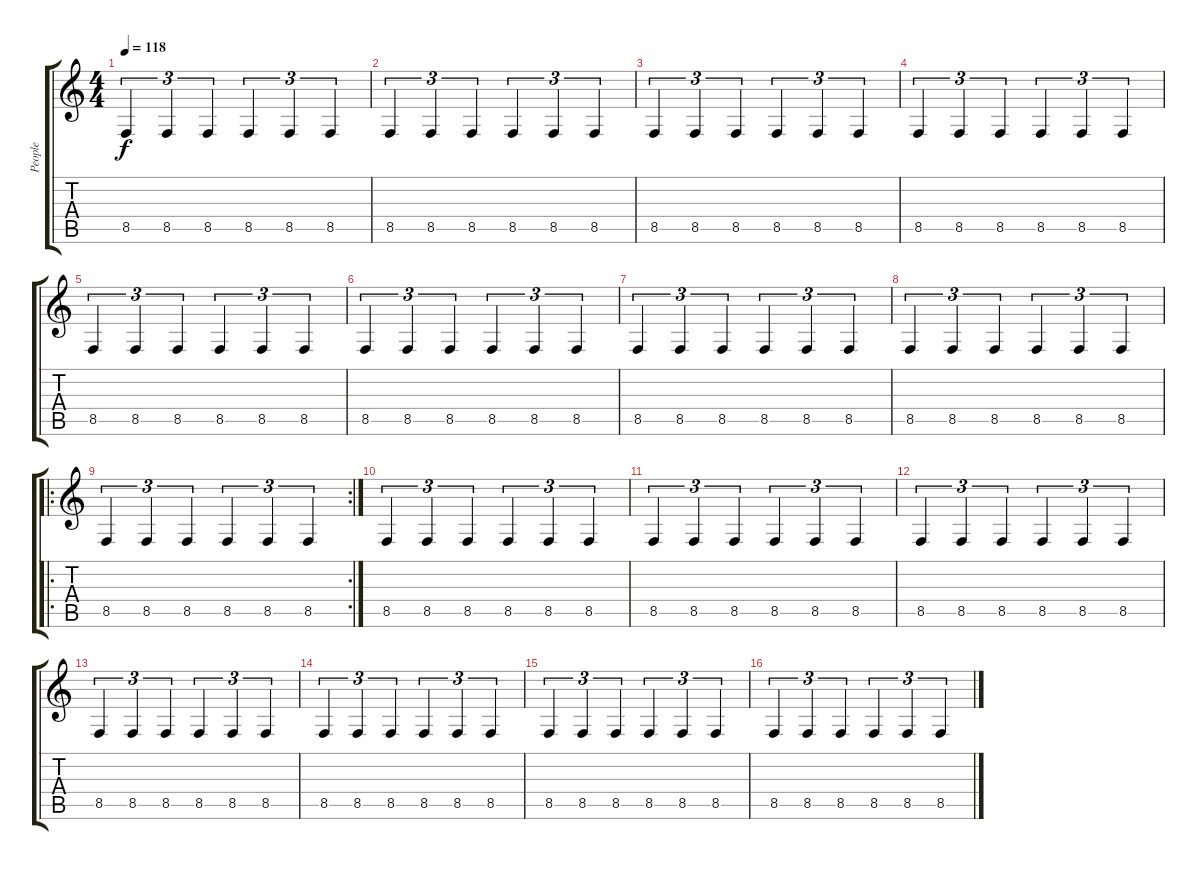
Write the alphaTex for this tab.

\track ("People" "People") {instrument applause}
\staff {score tabs}
\tuning (E4 B3 G3 D3 A2 E2) {hide}
\ts (4 4)
\tempo 118
\clef g2
\ks c
8.5.4{tu (3 2) dy f instrument applause} 8.5.4{tu (3 2)} 8.5.4{tu (3 2)} 8.5.4{tu (3 2)} 8.5.4{tu (3 2)} 8.5.4{tu (3 2)} |
8.5.4{tu (3 2)} 8.5.4{tu (3 2)} 8.5.4{tu (3 2)} 8.5.4{tu (3 2)} 8.5.4{tu (3 2)} 8.5.4{tu (3 2)} |
8.5.4{tu (3 2)} 8.5.4{tu (3 2)} 8.5.4{tu (3 2)} 8.5.4{tu (3 2)} 8.5.4{tu (3 2)} 8.5.4{tu (3 2)} |
8.5.4{tu (3 2)} 8.5.4{tu (3 2)} 8.5.4{tu (3 2)} 8.5.4{tu (3 2)} 8.5.4{tu (3 2)} 8.5.4{tu (3 2)} |
8.5.4{tu (3 2)} 8.5.4{tu (3 2)} 8.5.4{tu (3 2)} 8.5.4{tu (3 2)} 8.5.4{tu (3 2)} 8.5.4{tu (3 2)} |
8.5.4{tu (3 2)} 8.5.4{tu (3 2)} 8.5.4{tu (3 2)} 8.5.4{tu (3 2)} 8.5.4{tu (3 2)} 8.5.4{tu (3 2)} |
8.5.4{tu (3 2)} 8.5.4{tu (3 2)} 8.5.4{tu (3 2)} 8.5.4{tu (3 2)} 8.5.4{tu (3 2)} 8.5.4{tu (3 2)} |
8.5.4{tu (3 2)} 8.5.4{tu (3 2)} 8.5.4{tu (3 2)} 8.5.4{tu (3 2)} 8.5.4{tu (3 2)} 8.5.4{tu (3 2)} |
\ro
\rc 2
8.5.4{tu (3 2)} 8.5.4{tu (3 2)} 8.5.4{tu (3 2)} 8.5.4{tu (3 2)} 8.5.4{tu (3 2)} 8.5.4{tu (3 2)} |
8.5.4{tu (3 2)} 8.5.4{tu (3 2)} 8.5.4{tu (3 2)} 8.5.4{tu (3 2)} 8.5.4{tu (3 2)} 8.5.4{tu (3 2)} |
8.5.4{tu (3 2)} 8.5.4{tu (3 2)} 8.5.4{tu (3 2)} 8.5.4{tu (3 2)} 8.5.4{tu (3 2)} 8.5.4{tu (3 2)} |
8.5.4{tu (3 2)} 8.5.4{tu (3 2)} 8.5.4{tu (3 2)} 8.5.4{tu (3 2)} 8.5.4{tu (3 2)} 8.5.4{tu (3 2)} |
8.5.4{tu (3 2)} 8.5.4{tu (3 2)} 8.5.4{tu (3 2)} 8.5.4{tu (3 2)} 8.5.4{tu (3 2)} 8.5.4{tu (3 2)} |
8.5.4{tu (3 2)} 8.5.4{tu (3 2)} 8.5.4{tu (3 2)} 8.5.4{tu (3 2)} 8.5.4{tu (3 2)} 8.5.4{tu (3 2)} |
8.5.4{tu (3 2)} 8.5.4{tu (3 2)} 8.5.4{tu (3 2)} 8.5.4{tu (3 2)} 8.5.4{tu (3 2)} 8.5.4{tu (3 2)} |
8.5.4{tu (3 2)} 8.5.4{tu (3 2)} 8.5.4{tu (3 2)} 8.5.4{tu (3 2)} 8.5.4{tu (3 2)} 8.5.4{tu (3 2)}
